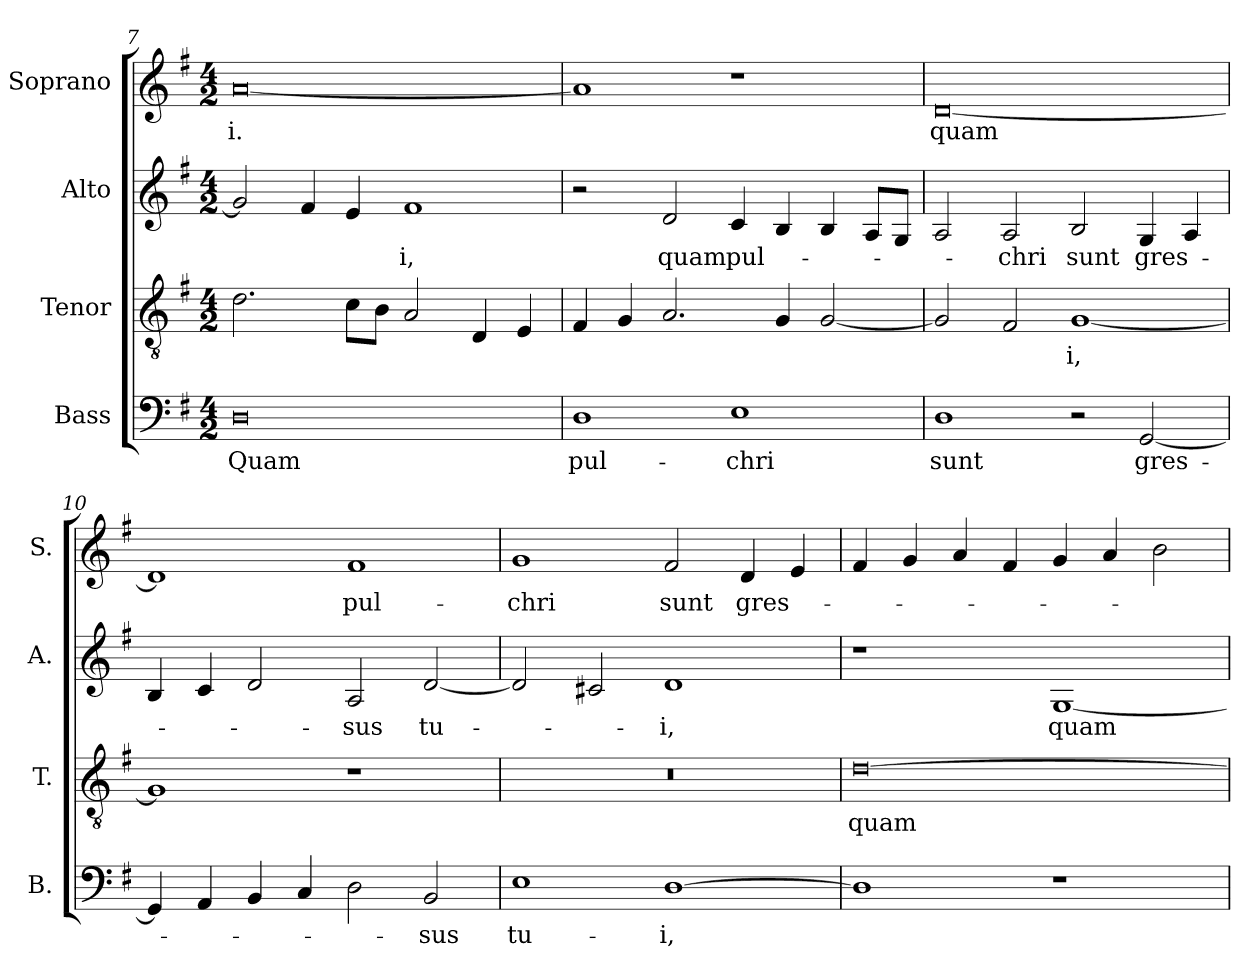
**kern	**text	**kern	**text	**kern	**text	**kern	**text
*part4	*part4	*part3	*part3	*part2	*part2	*part1	*part1
*staff4	*staff4	*staff3	*staff3	*staff2	*staff2	*staff1	*staff1
*I"Bass	*	*I"Tenor	*	*I"Alto	*	*I"Soprano	*
*I'B.	*	*I'T.	*	*I'A.	*	*I'S.	*
!!LO:LB:g=z
*clefF4	*	*clefGv2	*	*clefG2	*	*clefG2	*
*	*	*ITrd7c12	*	*	*	*	*
*k[f#]	*	*k[f#]	*	*k[f#]	*	*k[f#]	*
*G:	*	*G:	*	*G:	*	*G:	*
*M4/2	*	*M4/2	*	*M4/2	*	*M4/2	*
=7	=7	=7	=7	=7	=7	=7	=7
!	!LO:LY:b:color=#000000	!	!	!	!	!	!
!	!	!	!	!	!	!	!LO:LY:b:color=#000000
0Di	Quam	2.Di\	.	2gi/]	.	[0ai	-i.
.	.	.	.	4f#i/	.	.	.
.	.	8Ci\L	.	4ei/	.	.	.
.	.	8BBi\J	.	.	.	.	.
!	!	!	!	!	!LO:LY:b:color=#000000	!	!
.	.	2AAi/	.	1f#i	-i,	.	.
.	.	4DDi/	.	.	.	.	.
.	.	4EEi/	.	.	.	.	.
=8	=8	=8	=8	=8	=8	=8	=8
!	!LO:LY:b:color=#000000	!	!	!	!	!	!
1Di	pul-	4FF#i/	.	2r	.	1ai]	.
.	.	4GGi/	.	.	.	.	.
!	!	!	!	!	!LO:LY:b:color=#000000	!	!
.	.	2.AAi/	.	2di/	quam	.	.
!	!LO:LY:b:color=#000000	!	!	!	!	!	!
!	!	!	!	!	!LO:LY:b:color=#000000	!	!
1Ei	-chri	.	.	4ci/	pul-	1r	.
.	.	4GGi/	.	4Bi/	.	.	.
.	.	[2GGi/	.	4Bi/	.	.	.
.	.	.	.	8Ai/L	.	.	.
.	.	.	.	8Gi/J	.	.	.
=9	=9	=9	=9	=9	=9	=9	=9
!	!LO:LY:b:color=#000000	!	!	!	!	!	!
!	!	!	!	!	!	!	!LO:LY:b:color=#000000
1Di	sunt	2GGi/]	.	2Ai/	.	[0di	quam
!	!	!	!	!	!LO:LY:b:color=#000000	!	!
.	.	2FF#i/	.	2Ai/	-chri	.	.
!	!	!	!LO:LY:b:color=#000000	!	!	!	!
!	!	!	!	!	!LO:LY:b:color=#000000	!	!
2r	.	[1GGi	-i,	2Bi/	sunt	.	.
!	!LO:LY:b:color=#000000	!	!	!	!	!	!
!	!	!	!	!	!LO:LY:b:color=#000000	!	!
[2GGi/	gres-	.	.	4Gi/	gres-	.	.
.	.	.	.	4Ai/	.	.	.
=10	=10	=10	=10	=10	=10	=10	=10
4GGi/]	.	1GGi]	.	4Bi/	.	1di]	.
4AAi/	.	.	.	4ci/	.	.	.
4BBi/	.	.	.	2di/	.	.	.
4Ci/	.	.	.	.	.	.	.
!	!	!	!	!	!LO:LY:b:color=#000000	!	!
!	!	!	!	!	!	!	!LO:LY:b:color=#000000
2Di\	.	1r	.	2Ai/	-sus	1f#i	pul-
!	!LO:LY:b:color=#000000	!	!	!	!	!	!
!	!	!	!	!	!LO:LY:b:color=#000000	!	!
2BBi/	-sus	.	.	[2di/	tu-	.	.
=11	=11	=11	=11	=11	=11	=11	=11
!	!LO:LY:b:color=#000000	!LO:N:vis=1	!	!	!	!	!
!	!	!	!	!	!	!	!LO:LY:b:color=#000000
1Ei	tu-	0r	.	2di/]	.	1gi	-chri
.	.	.	.	2c#Xi/	.	.	.
!	!LO:LY:b:color=#000000	!	!	!	!	!	!
!	!	!	!	!	!LO:LY:b:color=#000000	!	!
!	!	!	!	!	!	!	!LO:LY:b:color=#000000
[1Di	-i,	.	.	1di	-i,	2f#i/	sunt
!	!	!	!	!	!	!	!LO:LY:b:color=#000000
.	.	.	.	.	.	4di/	gres-
.	.	.	.	.	.	4ei/	.
=12	=12	=12	=12	=12	=12	=12	=12
!	!	!	!LO:LY:b:color=#000000	!	!	!	!
1Di]	.	[0Di	quam	1r	.	4f#i/	.
.	.	.	.	.	.	4gi/	.
.	.	.	.	.	.	4ai/	.
.	.	.	.	.	.	4f#i/	.
!	!	!	!	!	!LO:LY:b:color=#000000	!	!
1r	.	.	.	[1Gi	quam	4gi/	.
.	.	.	.	.	.	4ai/	.
.	.	.	.	.	.	2bi\	.
=	=	=	=	=	=	=	=
*-	*-	*-	*-	*-	*-	*-	*-
